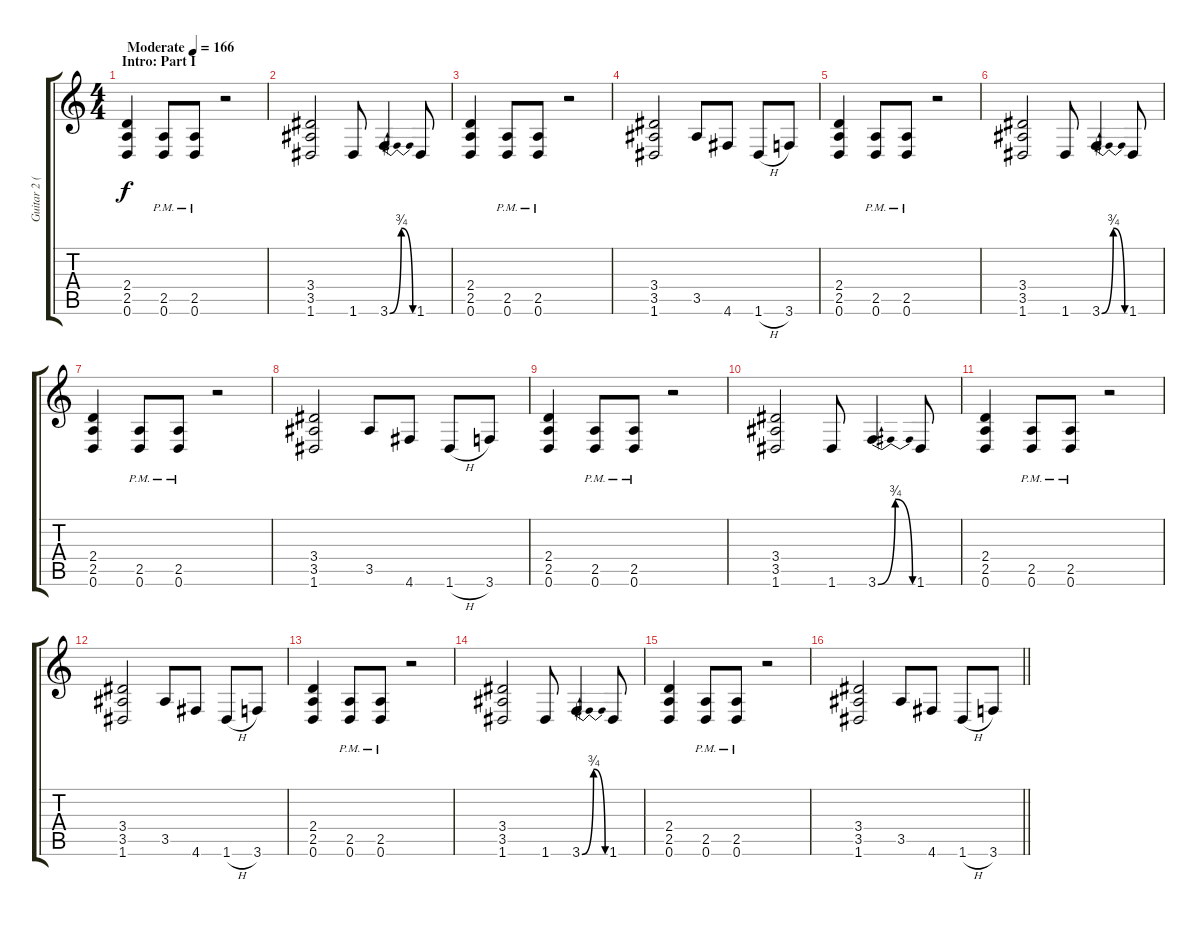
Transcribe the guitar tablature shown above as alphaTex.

\track ("Guitar 2 (Distortion)" "Guitar 2 (") {instrument distortionguitar}
\staff {score tabs}
\tuning (D4 A3 F3 C3 G2 D2) {hide}
\ts (4 4)
\section ("" "Intro: Part I")
\tempo (166 "Moderate")
\clef g2
\ks c
(2.4 2.5 0.6).4{dy f instrument distortionguitar} (2.5{pm} 0.6{pm}).8 (2.5{pm} 0.6{pm}).8 r.2 |
(3.4 3.5 1.6).2 1.6.8 3.6{be (bendrelease 0 0 30 3 30 3 60 0)}.4 1.6.8 |
(2.4 2.5 0.6).4 (2.5{pm} 0.6{pm}).8 (2.5{pm} 0.6{pm}).8 r.2 |
(3.4 3.5 1.6).2 3.5.8 4.6.8 1.6{h}.8 3.6.8 |
(2.4 2.5 0.6).4 (2.5{pm} 0.6{pm}).8 (2.5{pm} 0.6{pm}).8 r.2 |
(3.4 3.5 1.6).2 1.6.8 3.6{be (bendrelease 0 0 30 3 30 3 60 0)}.4 1.6.8 |
(2.4 2.5 0.6).4 (2.5{pm} 0.6{pm}).8 (2.5{pm} 0.6{pm}).8 r.2 |
(3.4 3.5 1.6).2 3.5.8 4.6.8 1.6{h}.8 3.6.8 |
(2.4 2.5 0.6).4 (2.5{pm} 0.6{pm}).8 (2.5{pm} 0.6{pm}).8 r.2 |
(3.4 3.5 1.6).2 1.6.8 3.6{be (bendrelease 0 0 30 3 30 3 60 0)}.4 1.6.8 |
(2.4 2.5 0.6).4 (2.5{pm} 0.6{pm}).8 (2.5{pm} 0.6{pm}).8 r.2 |
(3.4 3.5 1.6).2 3.5.8 4.6.8 1.6{h}.8 3.6.8 |
(2.4 2.5 0.6).4 (2.5{pm} 0.6{pm}).8 (2.5{pm} 0.6{pm}).8 r.2 |
(3.4 3.5 1.6).2 1.6.8 3.6{be (bendrelease 0 0 30 3 30 3 60 0)}.4 1.6.8 |
(2.4 2.5 0.6).4 (2.5{pm} 0.6{pm}).8 (2.5{pm} 0.6{pm}).8 r.2 |
\barLineRight lightlight
(3.4 3.5 1.6).2 3.5.8 4.6.8 1.6{h}.8 3.6.8
